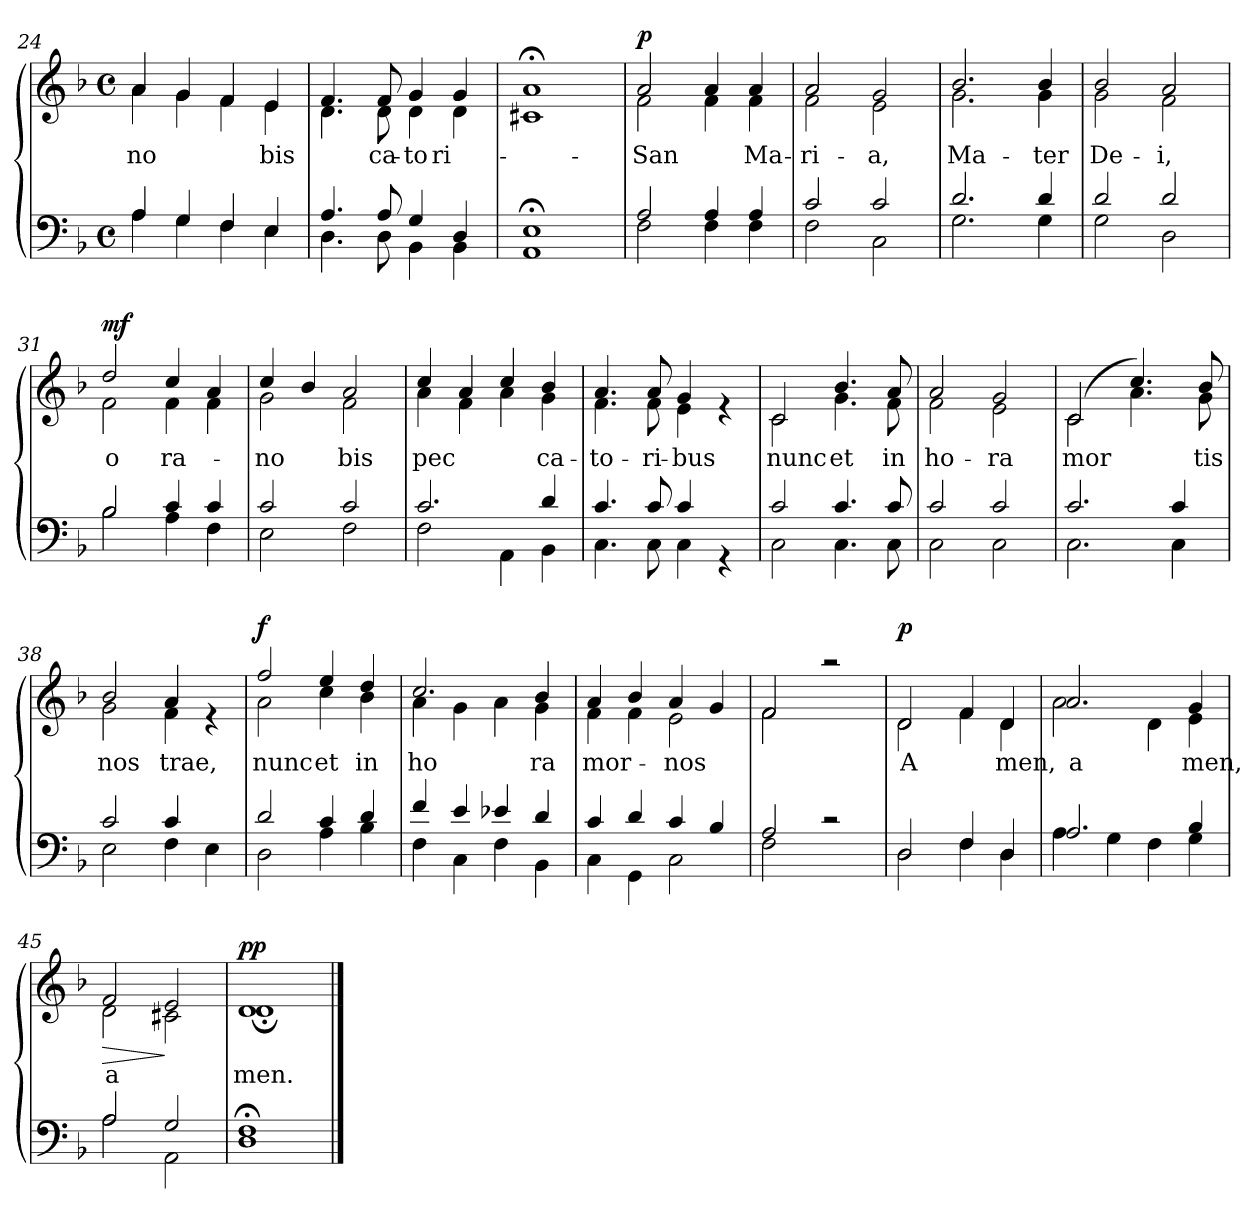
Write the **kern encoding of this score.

**kern	**kern	**text	**dynam
*part2	*part1	*part1	*part1
*staff2	*staff1	*staff1	*staff1
*clefF4	*clefG2	*	*
*k[b-]	*k[b-]	*	*
*F:	*F:	*	*
*M4/4	*M4/4	*	*
*met(c)	*met(c)	*	*
=24	=24	=24	=24
*^	*^	*	*
!	!	!	!	!LO:LY:b	!
4A/	4A\	4a/	4a\	no	.
4G/	4G\	4g/	4g\	.	.
4F/	4F\	4f/	4f\	.	.
!	!	!	!	!LO:LY:b	!
4E/	4E\	4e/	4e\	bis	.
=25	=25	=25	=25	=25	=25
!	!	!	!	!LO:LY:b	!
4.A/	4.D\	4.f/	4.d\	.	.
!	!	!	!	!LO:LY:b	!
8A/	8D\	8f/	8d\	-ca-	.
!	!	!	!	!LO:LY:b	!
4G/	4BB-\	4g/	4d\	-to	.
!	!	!	!	!LO:LY:b	!
4D/	4BB-\	4g/	4d\	ri-	.
!!LO:PB:g=z	!!
=26	=26	=26	=26	=26	=26
!	!	!	!	!LO:LY:b	!
1E;<	1AA	1a;<	1c#X	.	.
!!LO:LB:g=z	!!
=27	=27	=27	=27	=27	=27
!	!	!	!	!LO:LY:b	!LO:DY:a
2A/	2F\	2a/	2f\	San	p
!	!	!	!	!LO:LY:b	!
4A/	4F\	4a/	4f\	.	.
!	!	!	!	!LO:LY:b	!
4A/	4F\	4a/	4f\	Ma-	.
=28	=28	=28	=28	=28	=28
!	!	!	!	!LO:LY:b	!
2c/	2F\	2a/	2f\	-ri-	.
!	!	!	!	!LO:LY:b	!
2c/	2C\	2g/	2e\	-a,	.
=29	=29	=29	=29	=29	=29
!	!	!	!	!LO:LY:b	!
2.d/	2.G\	2.b-/	2.g\	Ma-	.
!	!	!	!	!LO:LY:b	!
4d/	4G\	4b-/	4g\	-ter	.
=30	=30	=30	=30	=30	=30
!	!	!	!	!LO:LY:b	!
2d/	2G\	2b-/	2g\	De-	.
!	!	!	!	!LO:LY:b	!
2d/	2D\	2a/	2f\	-i,	.
=31	=31	=31	=31	=31	=31
!	!	!	!	!LO:LY:b	!LO:DY:a
2B-/	2B-\	2dd/	2f\	o	mf
!	!	!	!	!LO:LY:b	!
4c/	4A\	4cc/	4f\	ra-	.
!	!	!	!	!LO:LY:b	!
4c/	4F\	4a/	4f\	.	.
=32	=32	=32	=32	=32	=32
!	!	!	!	!LO:LY:b	!
2c/	2E\	4cc/	2g\	no	.
.	.	4b-/	.	.	.
!	!	!	!	!LO:LY:b	!
2c/	2F\	2a/	2f\	bis	.
!!LO:LB:g=z	!!
=33	=33	=33	=33	=33	=33
!	!	!	!	!LO:LY:b	!
2.c/	2F\	4cc/	4a\	pec	.
.	.	4a/	4f\	.	.
.	4AA\	4cc/	4a\	.	.
!	!	!	!	!LO:LY:b	!
4d/	4BB-\	4b-/	4g\	ca-	.
=34	=34	=34	=34	=34	=34
!	!	!	!	!LO:LY:b	!
4.c/	4.C\	4.a/	4.f\	-to-	.
!	!	!	!	!LO:LY:b	!
8c/	8C\	8a/	8f\	-ri-	.
!	!	!	!	!LO:LY:b	!
4c/	4C\	4g/	4e\	-bus	.
4rGG	4ryy	4re	4ryy	.	.
=35	=35	=35	=35	=35	=35
!	!	!	!	!LO:LY:b	!
2c/	2C\	2c/	2c\	nunc	.
!	!	!	!	!LO:LY:b	!
4.c/	4.C\	4.b-/	4.g\	et	.
!	!	!	!	!LO:LY:b	!
8c/	8C\	8a/	8f\	in	.
=36	=36	=36	=36	=36	=36
!	!	!	!	!LO:LY:b	!
2c/	2C\	2a/	2f\	ho-	.
!	!	!	!	!LO:LY:b	!
2c/	2C\	2g/	2e\	-ra	.
=37	=37	=37	=37	=37	=37
!	!	!	!	!LO:LY:b	!
2.c/	2.C\	(<2c/	2c\	mor	.
.	.	4.cc/)	4.a\	.	.
4c/	4C\	.	.	.	.
!	!	!	!	!LO:LY:b	!
.	.	8b-/	8g\	tis	.
=38	=38	=38	=38	=38	=38
!	!	!	!	!LO:LY:b	!
2c/	2E\	2b-/	2g\	nos	.
!	!	!	!	!LO:LY:b	!
4c/	4F\	4a/	4f\	trae,	.
4ryy	4E\	4re	4ryy	.	.
!!LO:LB:g=z	!!
=39	=39	=39	=39	=39	=39
!	!	!	!	!LO:LY:b	!LO:DY:a
2d/	2D\	2ff/	2a\	nunc	f
!	!	!	!	!LO:LY:b	!
4c/	4A\	4ee/	4cc\	et	.
!	!	!	!	!LO:LY:b	!
4d/	4B-\	4dd/	4b-\	in	.
=40	=40	=40	=40	=40	=40
!	!	!	!	!LO:LY:b	!
4f/	4F\	2.cc/	4a\	ho	.
4e/	4C\	.	4g\	.	.
4e-X/	4F\	.	4a\	.	.
!	!	!	!	!LO:LY:b	!
4d/	4BB-\	4b-/	4g\	ra	.
=41	=41	=41	=41	=41	=41
!	!	!	!	!LO:LY:b	!
4c/	4C\	4a/	4f\	mor-	.
!	!	!	!	!LO:LY:b	!
4d/	4GG\	4b-/	4f\	.	.
!	!	!	!	!LO:LY:b	!
4c/	2C\	4a/	2e\	nos	.
4B-/	.	4g/	.	.	.
=42	=42	=42	=42	=42	=42
!	!	!	!	!LO:LY:b	!
2A/	2F\	2f/	2f\	.	.
2rc	2ryy	2raa	2ryy	.	.
=43	=43	=43	=43	=43	=43
!	!	!	!	!LO:LY:b	!LO:DY:a
2D/	2D\	2d/	2d\	A	p
4F/	4F\	4f/	4f\	.	.
!	!	!	!	!LO:LY:b	!
4D/	4D\	4d/	4d\	men,	.
=44	=44	=44	=44	=44	=44
!	!	!	!	!LO:LY:b	!
2.A/	4A\	2.a/	2a\	a	.
.	4G\	.	.	.	.
.	4F\	.	4d\	.	.
!	!	!	!	!LO:LY:b	!
4B-/	4G\	4g/	4e\	men,	.
=45	=45	=45	=45	=45	=45
!	!	!	!	!LO:LY:b	!LO:HP:b
2A/	2A\	2f/	2d\	a	>
2G/	2AA\	2e/	2c#X\	.	]
!!LO:LB:g=z	!!
=46	=46	=46	=46	=46	=46
!	!	!	!	!LO:LY:b	!LO:DY:a
1F;<	1D	1d	1d;<	men.	pp
*v	*v	*	*	*	*
*	*v	*v	*	*
==	==	==	==
*-	*-	*-	*-
